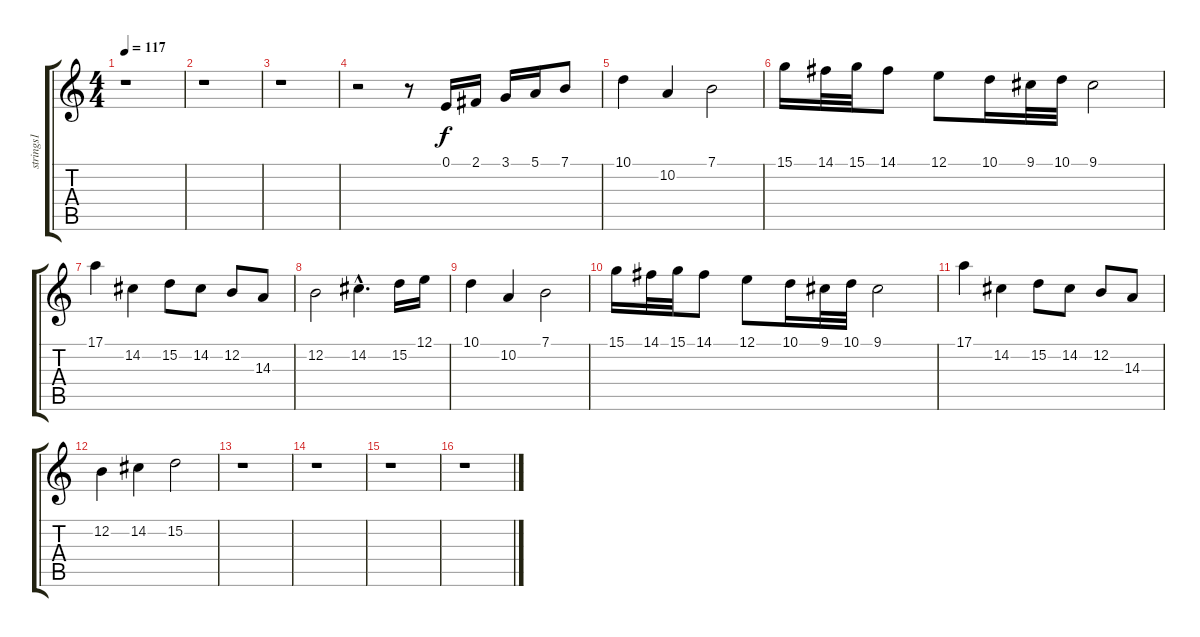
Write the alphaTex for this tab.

\track ("strings1" "strings1") {instrument stringensemble1}
\staff {score tabs}
\tuning (E4 B3 G3 D3 A2 E2) {hide}
\ts (4 4)
\tempo 117
\clef g2
\ks c
r.1{dy f} |
r.1 |
r.1 |
r.2 r.8 0.1.16 2.1.16 3.1.16 5.1.16 7.1.8 |
10.1.4 10.2.4 7.1.2 |
15.1.16 14.1.32 15.1.32 14.1.8 12.1.8 10.1.16 9.1.32 10.1.32 9.1.2 |
17.1.4 14.2.4 15.2.8 14.2.8 12.2.8 14.3.8 |
12.2.2 14.2{hac}.4{d} 15.2.16 12.1.16 |
10.1.4 10.2.4 7.1.2 |
15.1.16 14.1.32 15.1.32 14.1.8 12.1.8 10.1.16 9.1.32 10.1.32 9.1.2 |
17.1.4 14.2.4 15.2.8 14.2.8 12.2.8 14.3.8 |
12.2.4 14.2.4 15.2.2 |
r.1 |
r.1 |
r.1 |
r.1
